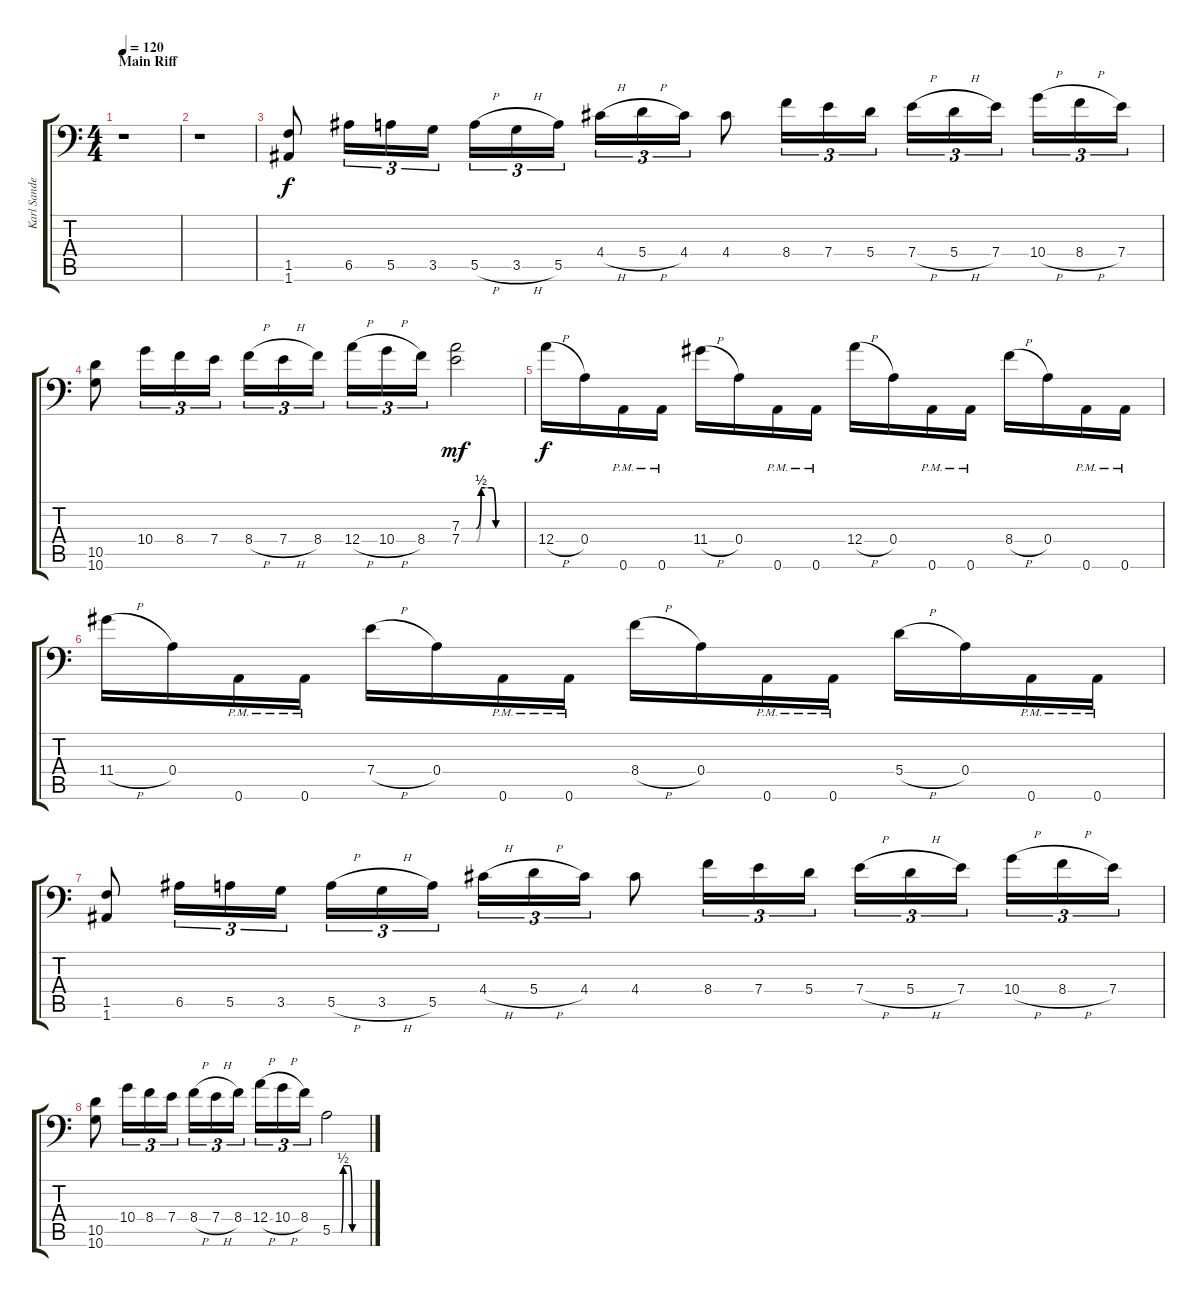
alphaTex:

\track ("Karl Sanders" "Karl Sande") {instrument overdrivenguitar}
\staff {score tabs}
\tuning (B3 Gb3 D3 A2 E2 A1) {hide}
\ts (4 4)
\section ("" "Main Riff")
\tempo 120
\clef f4
\ks c
r.1{dy fff} |
r.1 |
(1.5 1.6).8{dy f} 6.5.16{tu (3 2)} 5.5.16{tu (3 2)} 3.5.16{tu (3 2)} 5.5{h}.16{tu (3 2)} 3.5{h}.16{tu (3 2)} 5.5.16{tu (3 2) beam splitsecondary} 4.4{h}.16{tu (3 2)} 5.4{h}.16{tu (3 2)} 4.4.16{tu (3 2)} 4.4.8 8.4.16{tu (3 2)} 7.4.16{tu (3 2)} 5.4.16{tu (3 2)} 7.4{h}.16{tu (3 2)} 5.4{h}.16{tu (3 2)} 7.4.16{tu (3 2) beam splitsecondary} 10.4{h}.16{tu (3 2)} 8.4{h}.16{tu (3 2)} 7.4.16{tu (3 2)} |
(10.5 10.6).8 10.4.16{tu (3 2)} 8.4.16{tu (3 2)} 7.4.16{tu (3 2)} 8.4{h}.16{tu (3 2)} 7.4{h}.16{tu (3 2)} 8.4.16{tu (3 2) beam splitsecondary} 12.4{h}.16{tu (3 2)} 10.4{h}.16{tu (3 2)} 8.4.16{tu (3 2)} (7.3{be (custom 0 0 15 0 20 2 31 2 35 0 50 0 60 0)} 7.4{be (custom 0 0 15 0 20 2 25 2 30 2 35 0 50 0 60 0)}).2{dy mf} |
12.4{h}.16{dy f} 0.4.16 0.6{pm}.16 0.6{pm}.16 11.4{h}.16 0.4.16 0.6{pm}.16 0.6{pm}.16 12.4{h}.16 0.4.16 0.6{pm}.16 0.6{pm}.16 8.4{h}.16 0.4.16 0.6{pm}.16 0.6{pm}.16 |
11.4{h}.16 0.4.16 0.6{pm}.16 0.6{pm}.16 7.4{h}.16 0.4.16 0.6{pm}.16 0.6{pm}.16 8.4{h}.16 0.4.16 0.6{pm}.16 0.6{pm}.16 5.4{h}.16 0.4.16 0.6{pm}.16 0.6{pm}.16 |
(1.5 1.6).8 6.5.16{tu (3 2)} 5.5.16{tu (3 2)} 3.5.16{tu (3 2)} 5.5{h}.16{tu (3 2)} 3.5{h}.16{tu (3 2)} 5.5.16{tu (3 2) beam splitsecondary} 4.4{h}.16{tu (3 2)} 5.4{h}.16{tu (3 2)} 4.4.16{tu (3 2)} 4.4.8 8.4.16{tu (3 2)} 7.4.16{tu (3 2)} 5.4.16{tu (3 2)} 7.4{h}.16{tu (3 2)} 5.4{h}.16{tu (3 2)} 7.4.16{tu (3 2) beam splitsecondary} 10.4{h}.16{tu (3 2)} 8.4{h}.16{tu (3 2)} 7.4.16{tu (3 2)} |
(10.5 10.6).8 10.4.16{tu (3 2)} 8.4.16{tu (3 2)} 7.4.16{tu (3 2)} 8.4{h}.16{tu (3 2)} 7.4{h}.16{tu (3 2)} 8.4.16{tu (3 2) beam splitsecondary} 12.4{h}.16{tu (3 2)} 10.4{h}.16{tu (3 2)} 8.4.16{tu (3 2)} 5.5{be (custom 0 0 15 0 19 2 30 2 35 0 60 0)}.2
